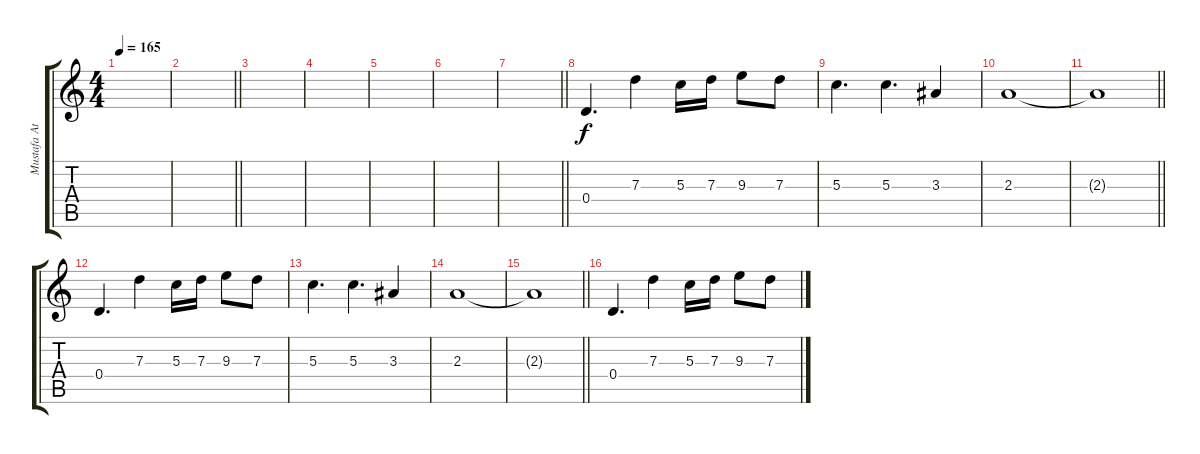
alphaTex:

\track ("Mustafa Atik" "Mustafa At") {instrument distortionguitar}
\staff {score tabs}
\tuning (E4 B3 G3 D3 A2 E2) {hide}
\ts (4 4)
\tempo 165
\clef g2
\ks c
|
\barLineRight lightlight
|
|
|
|
|
\barLineRight lightlight
|
0.4.4{d} 7.3.4 5.3.16 7.3.16 9.3.8 7.3.8 |
5.3.4{d} 5.3.4{d} 3.3.4 |
2.3.1 |
\barLineRight lightlight
2.3{t}.1 |
0.4.4{d} 7.3.4 5.3.16 7.3.16 9.3.8 7.3.8 |
5.3.4{d} 5.3.4{d} 3.3.4 |
2.3.1 |
\barLineRight lightlight
2.3{t}.1 |
0.4.4{d} 7.3.4 5.3.16 7.3.16 9.3.8 7.3.8
